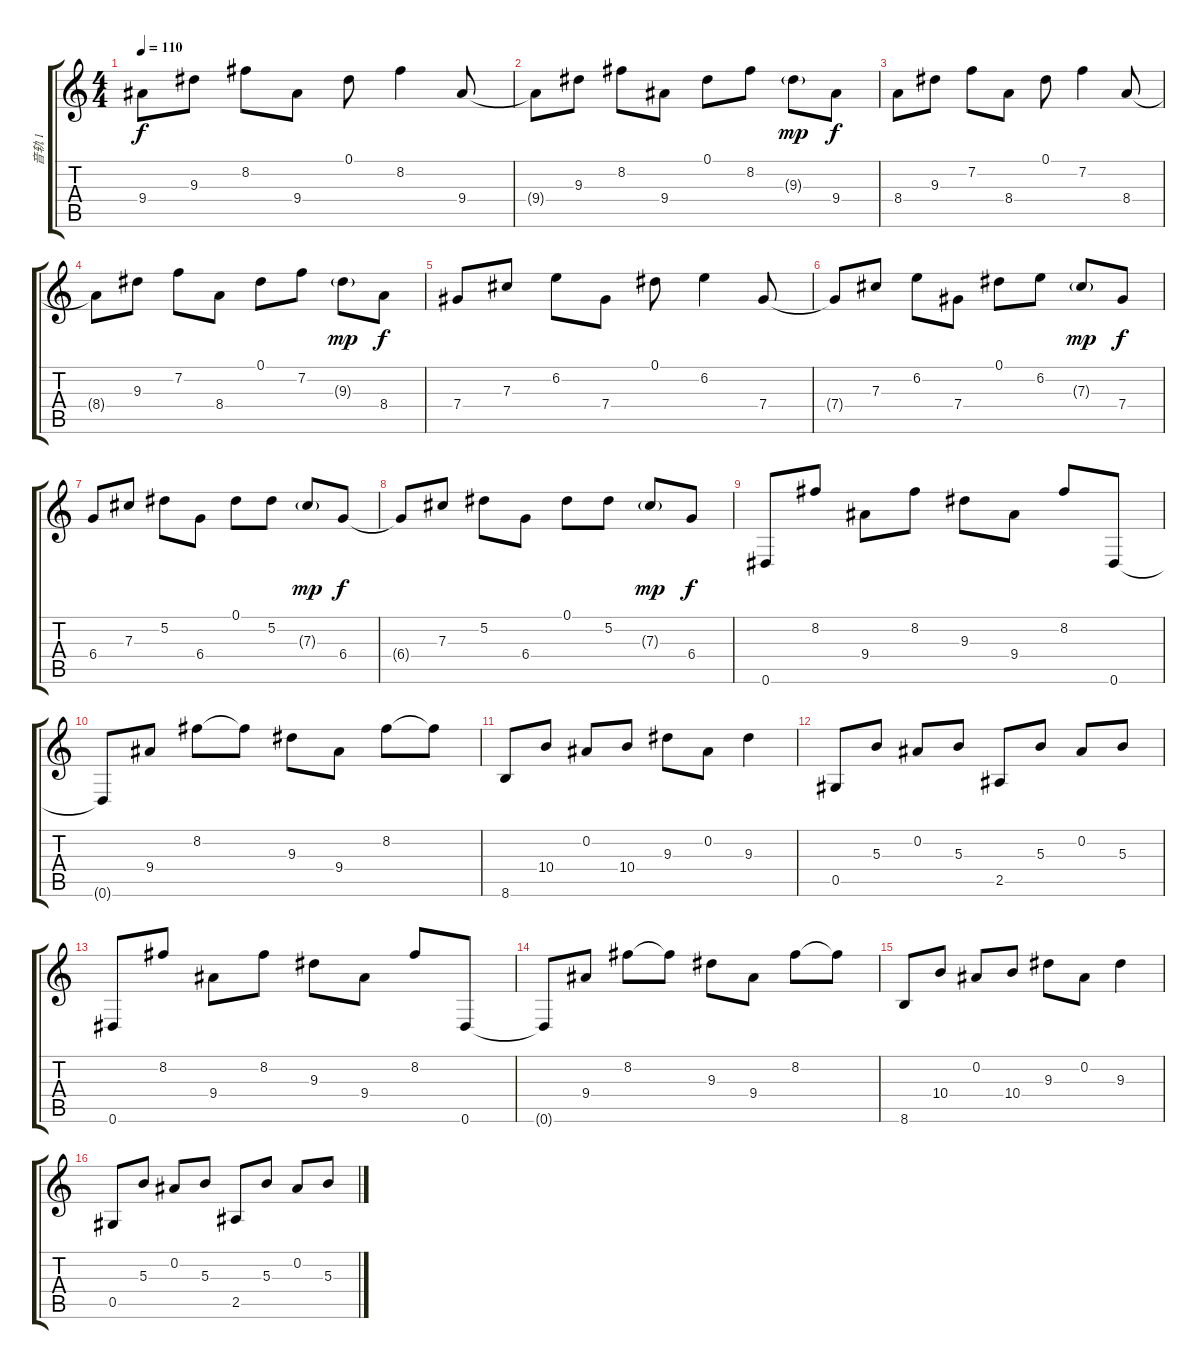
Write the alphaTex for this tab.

\track ("音轨 1" "音轨 1") {instrument acousticguitarsteel}
\staff {score tabs}
\tuning (Eb4 Bb3 Gb3 Db3 Ab2 Eb2) {hide}
\ts (4 4)
\tempo 110
\clef g2
\ks c
9.4.8{dy f} 9.3.8 8.2.8 9.4.8 0.1.8 8.2.4 9.4.8 |
9.4{t}.8 9.3.8 8.2.8 9.4.8 0.1.8 8.2.8 9.3{g}.8{dy mp} 9.4.8{dy f} |
8.4.8 9.3.8 7.2.8 8.4.8 0.1.8 7.2.4 8.4.8 |
8.4{t}.8 9.3.8 7.2.8 8.4.8 0.1.8 7.2.8 9.3{g}.8{dy mp} 8.4.8{dy f} |
7.4.8 7.3.8 6.2.8 7.4.8 0.1.8 6.2.4 7.4.8 |
7.4{t}.8 7.3.8 6.2.8 7.4.8 0.1.8 6.2.8 7.3{g}.8{dy mp} 7.4.8{dy f} |
6.4.8 7.3.8 5.2.8 6.4.8 0.1.8 5.2.8 7.3{g}.8{dy mp} 6.4.8{dy f} |
6.4{t}.8 7.3.8 5.2.8 6.4.8 0.1.8 5.2.8 7.3{g}.8{dy mp} 6.4.8{dy f} |
0.6.8 8.2.8 9.4.8 8.2.8 9.3.8 9.4.8 8.2.8 0.6.8 |
0.6{t}.8 9.4.8 8.2.8 8.2{t}.8 9.3.8 9.4.8 8.2.8 8.2{t}.8 |
8.6.8 10.4.8 0.2.8 10.4.8 9.3.8 0.2.8 9.3.4 |
0.5.8 5.3.8 0.2.8 5.3.8 2.5.8 5.3.8 0.2.8 5.3.8 |
0.6.8 8.2.8 9.4.8 8.2.8 9.3.8 9.4.8 8.2.8 0.6.8 |
0.6{t}.8 9.4.8 8.2.8 8.2{t}.8 9.3.8 9.4.8 8.2.8 8.2{t}.8 |
8.6.8 10.4.8 0.2.8 10.4.8 9.3.8 0.2.8 9.3.4 |
0.5.8 5.3.8 0.2.8 5.3.8 2.5.8 5.3.8 0.2.8 5.3.8
